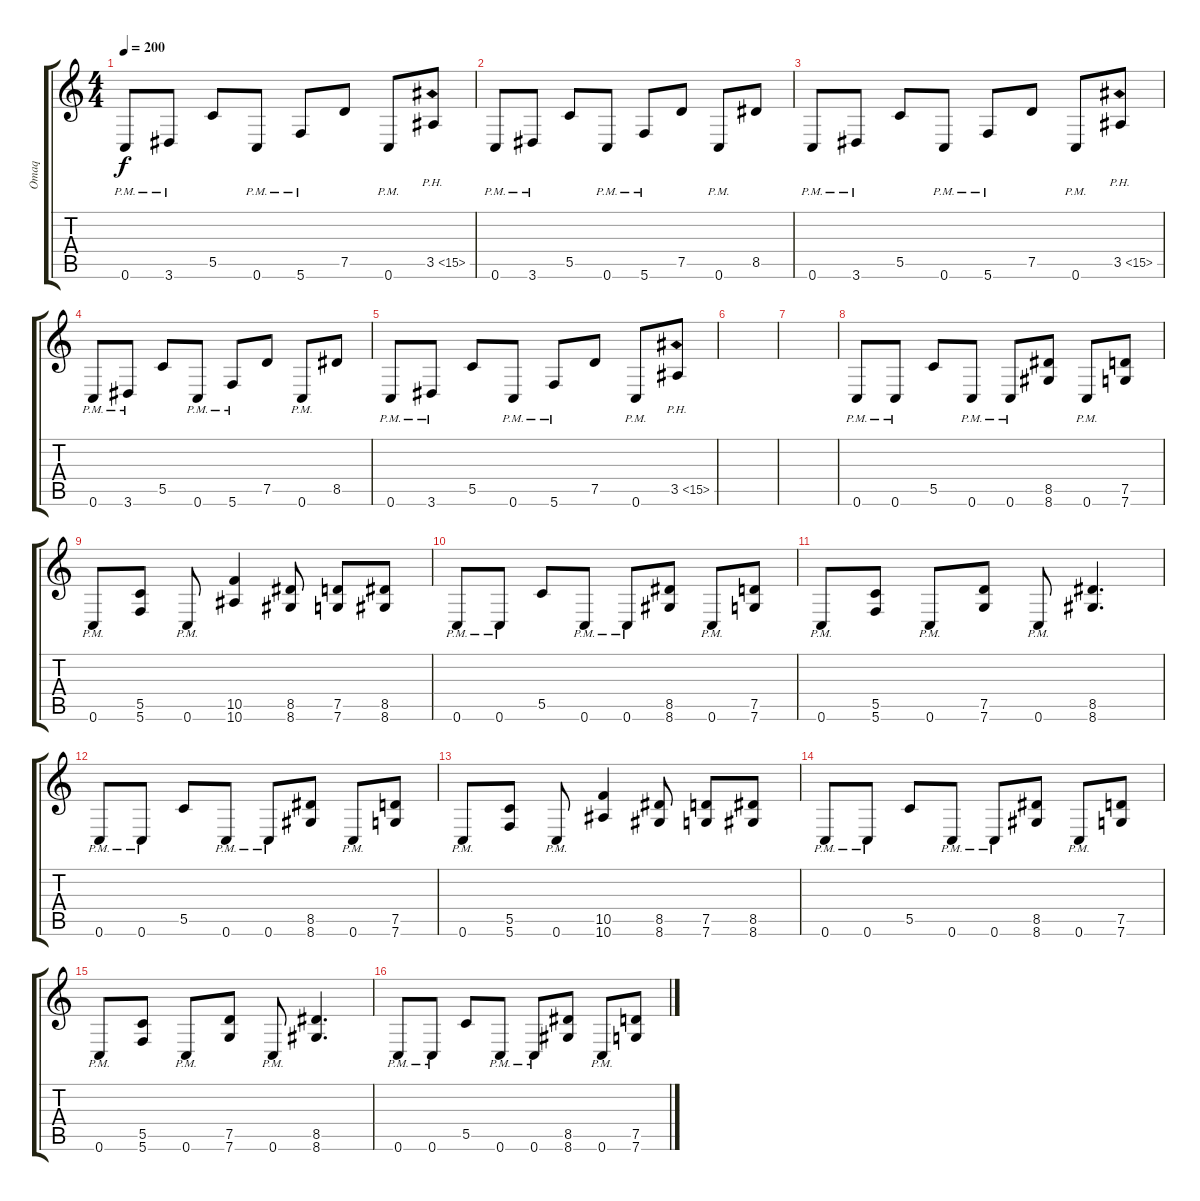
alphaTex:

\track ("Omaq" "Omaq") {instrument distortionguitar}
\staff {score tabs}
\tuning (D4 A3 F3 C3 G2 C2) {hide}
\ts (4 4)
\tempo 200
\clef g2
\ks c
0.6{pm}.8{dy f} 3.6{pm}.8 5.5.8 0.6{pm}.8 5.6{pm}.8 7.5.8 0.6{pm}.8 3.5{ph 12}.8 |
0.6{pm}.8 3.6{pm}.8 5.5.8 0.6{pm}.8 5.6{pm}.8 7.5.8 0.6{pm}.8 8.5.8 |
0.6{pm}.8 3.6{pm}.8 5.5.8 0.6{pm}.8 5.6{pm}.8 7.5.8 0.6{pm}.8 3.5{ph 12}.8 |
0.6{pm}.8 3.6{pm}.8 5.5.8 0.6{pm}.8 5.6{pm}.8 7.5.8 0.6{pm}.8 8.5.8 |
0.6{pm}.8 3.6{pm}.8 5.5.8 0.6{pm}.8 5.6{pm}.8 7.5.8 0.6{pm}.8 3.5{ph 12}.8 |
|
|
0.6{pm}.8 0.6{pm}.8 5.5.8 0.6{pm}.8 0.6{pm}.8 (8.5 8.6).8 0.6{pm}.8 (7.5 7.6).8 |
0.6{pm}.8 (5.5 5.6).8 0.6{pm}.8 (10.5 10.6).4 (8.5 8.6).8 (7.5 7.6).8 (8.5 8.6).8 |
0.6{pm}.8 0.6{pm}.8 5.5.8 0.6{pm}.8 0.6{pm}.8 (8.5 8.6).8 0.6{pm}.8 (7.5 7.6).8 |
0.6{pm}.8 (5.5 5.6).8 0.6{pm}.8 (7.5 7.6).8 0.6{pm}.8 (8.5 8.6).4{d} |
0.6{pm}.8 0.6{pm}.8 5.5.8 0.6{pm}.8 0.6{pm}.8 (8.5 8.6).8 0.6{pm}.8 (7.5 7.6).8 |
0.6{pm}.8 (5.5 5.6).8 0.6{pm}.8 (10.5 10.6).4 (8.5 8.6).8 (7.5 7.6).8 (8.5 8.6).8 |
0.6{pm}.8 0.6{pm}.8 5.5.8 0.6{pm}.8 0.6{pm}.8 (8.5 8.6).8 0.6{pm}.8 (7.5 7.6).8 |
0.6{pm}.8 (5.5 5.6).8 0.6{pm}.8 (7.5 7.6).8 0.6{pm}.8 (8.5 8.6).4{d} |
0.6{pm}.8 0.6{pm}.8 5.5.8 0.6{pm}.8 0.6{pm}.8 (8.5 8.6).8 0.6{pm}.8 (7.5 7.6).8
